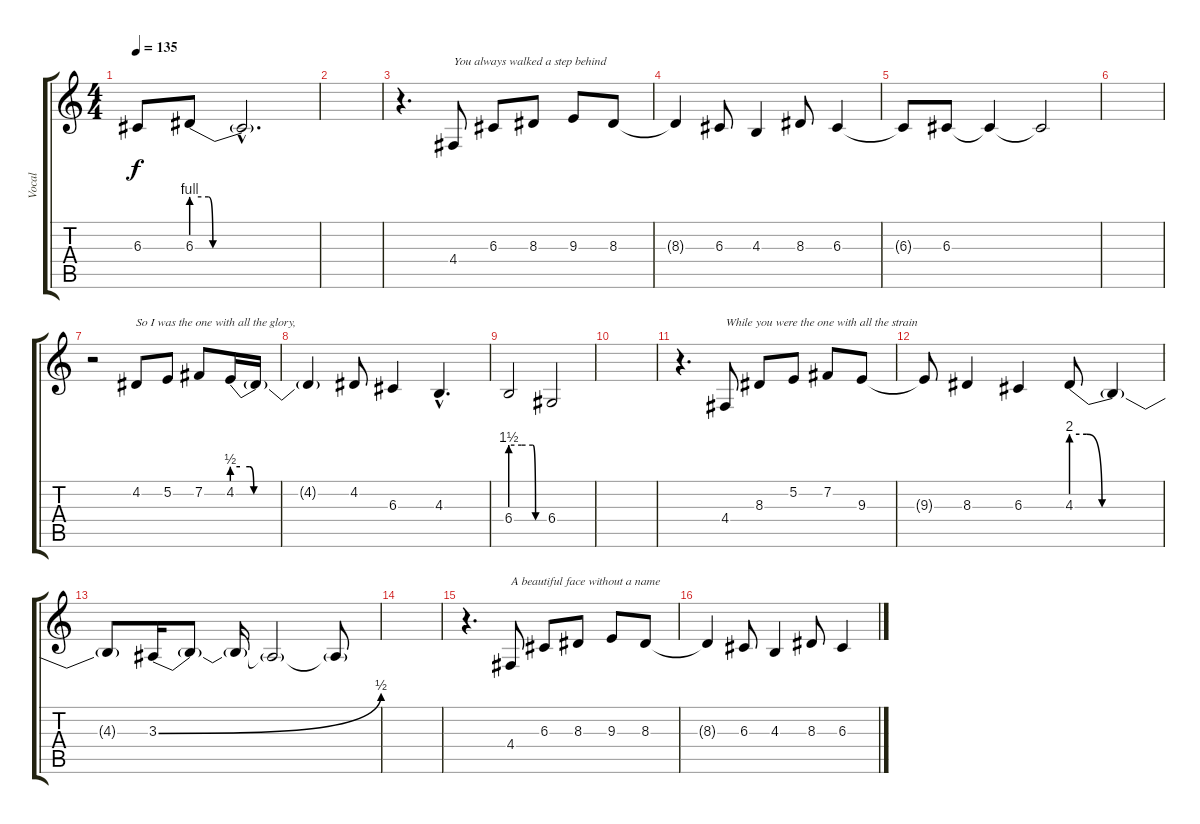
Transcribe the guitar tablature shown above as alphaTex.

\track ("Vocal" "Vocal") {instrument lead6voice}
\staff {score tabs}
\tuning (E4 B3 G3 D3 A2 E2) {hide}
\ts (4 4)
\tempo 135
\clef g2
\ks c
6.3{t}.8{dy f} 6.3{be (custom 0 4 8 4 10 0 20 0 40 0 60 0)}.8 6.3{hac t}.2{d} |
|
r.4{d} 4.4.8{txt "You always walked a step behind"} 6.3.8 8.3.8 9.3.8 8.3.8 |
8.3{t}.4 6.3.8 4.3.4 8.3.8 6.3.4 |
6.3{t}.8 6.3.8 6.3{t}.4 6.3{t}.2 |
|
r.2 4.2.8{txt "So I was the one with all the glory,"} 5.2.8 7.2.8 4.2{be (custom 0 2 4 2 9 2 11 0 40 0 60 0)}.16 4.2{t}.16 |
4.2{t}.4 4.2.8 6.3.4 4.3{hac}.4{d} |
6.4{be (custom 0 6 20 6 40 6 45 0 60 0)}.2 6.4.2 |
|
r.4{d} 4.4.8{txt "While you were the one with all the strain "} 8.3.8 5.2.8 7.2.8 9.3.8 |
9.3{t}.8 8.3.4 6.3.4 4.3{be (custom 0 8 10 8 20 0 40 0 60 0)}.8 4.3{t}.4 |
4.3{t}.8 3.3{be (bend 0 0 60 2)}.16 3.3{t}.8 3.3{t}.16 3.3{t}.2 3.3{t}.8 |
|
r.4{d} 4.4.8{txt "A beautiful face without a name"} 6.3.8 8.3.8 9.3.8 8.3.8 |
8.3{t}.4 6.3.8 4.3.4 8.3.8 6.3.4
